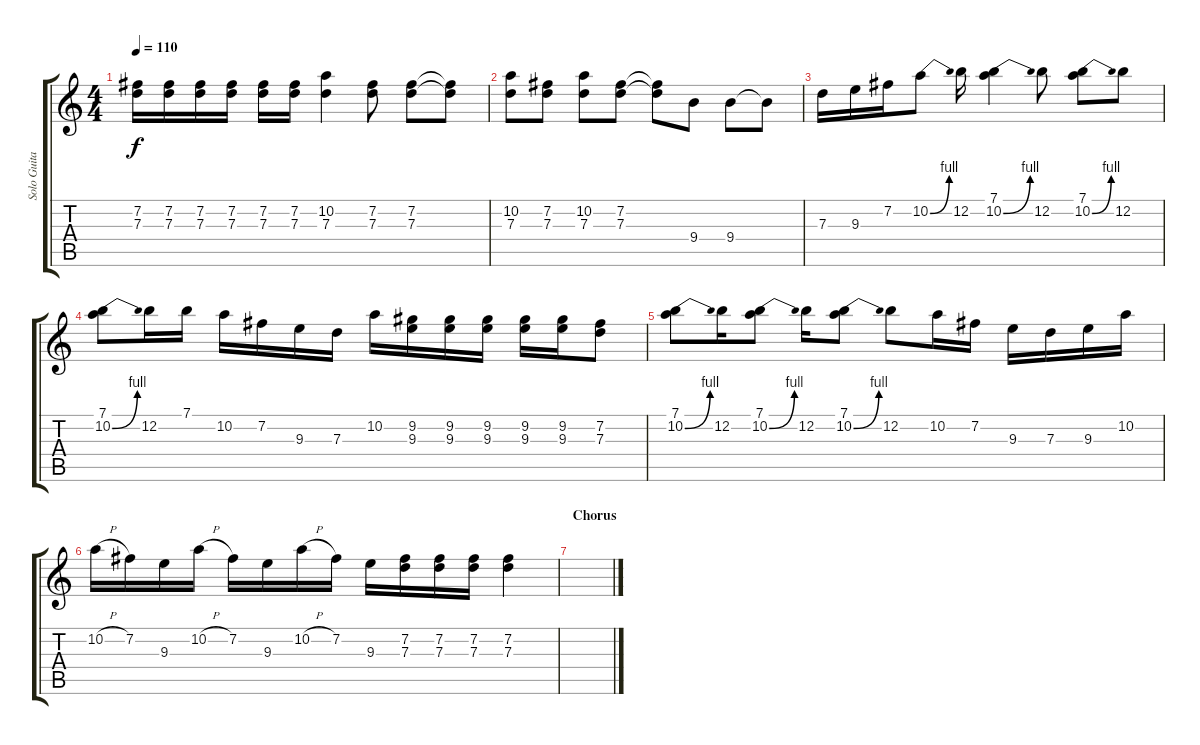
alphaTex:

\track ("Solo Guitar" "Solo Guita") {instrument acousticguitarsteel}
\staff {score tabs}
\tuning (E4 B3 G3 D3 A2 E2) {hide}
\ts (4 4)
\tempo 110
\clef g2
\ks c
(7.2 7.3).16{dy f} (7.2 7.3).16 (7.2 7.3).16 (7.2 7.3).16 (7.2 7.3).16 (7.2 7.3).16 (10.2 7.3).4 (7.2 7.3).8 (7.2 7.3).8 (7.2{t} 7.3{t}).8 |
(10.2 7.3).8 (7.2 7.3).8 (10.2 7.3).8 (7.2 7.3).8 (7.2{t} 7.3{t}).8 9.4.8 9.4.8 9.4{t}.8 |
7.3.16 9.3.16 7.2.16 10.2{be (bend 0 0 60 4)}.8 12.2.16 (7.1 10.2{be (bend 0 0 60 4)}).4 12.2.8 (7.1 10.2{be (bend 0 0 60 4)}).8 12.2.8 |
(7.1 10.2{be (bend 0 0 60 4)}).8 12.2.16 7.1.16 10.2.16 7.2.16 9.3.16 7.3.16 10.2.16 (9.2 9.3).16 (9.2 9.3).16 (9.2 9.3).16 (9.2 9.3).16 (9.2 9.3).16 (7.2 7.3).8 |
(7.1 10.2{be (bend 0 0 60 4)}).8 12.2.16 (7.1 10.2{be (bend 0 0 60 4)}).8 12.2.16 (7.1 10.2{be (bend 0 0 60 4)}).8 12.2.8 10.2.16 7.2.16 9.3.16 7.3.16 9.3.16 10.2.16 |
10.2{h}.16 7.2.16 9.3.16 10.2{h}.16 7.2.16 9.3.16 10.2{h}.16 7.2.16 9.3.16 (7.2 7.3).16 (7.2 7.3).16 (7.2 7.3).16 (7.2 7.3).4 |
\section ("" "Chorus")
